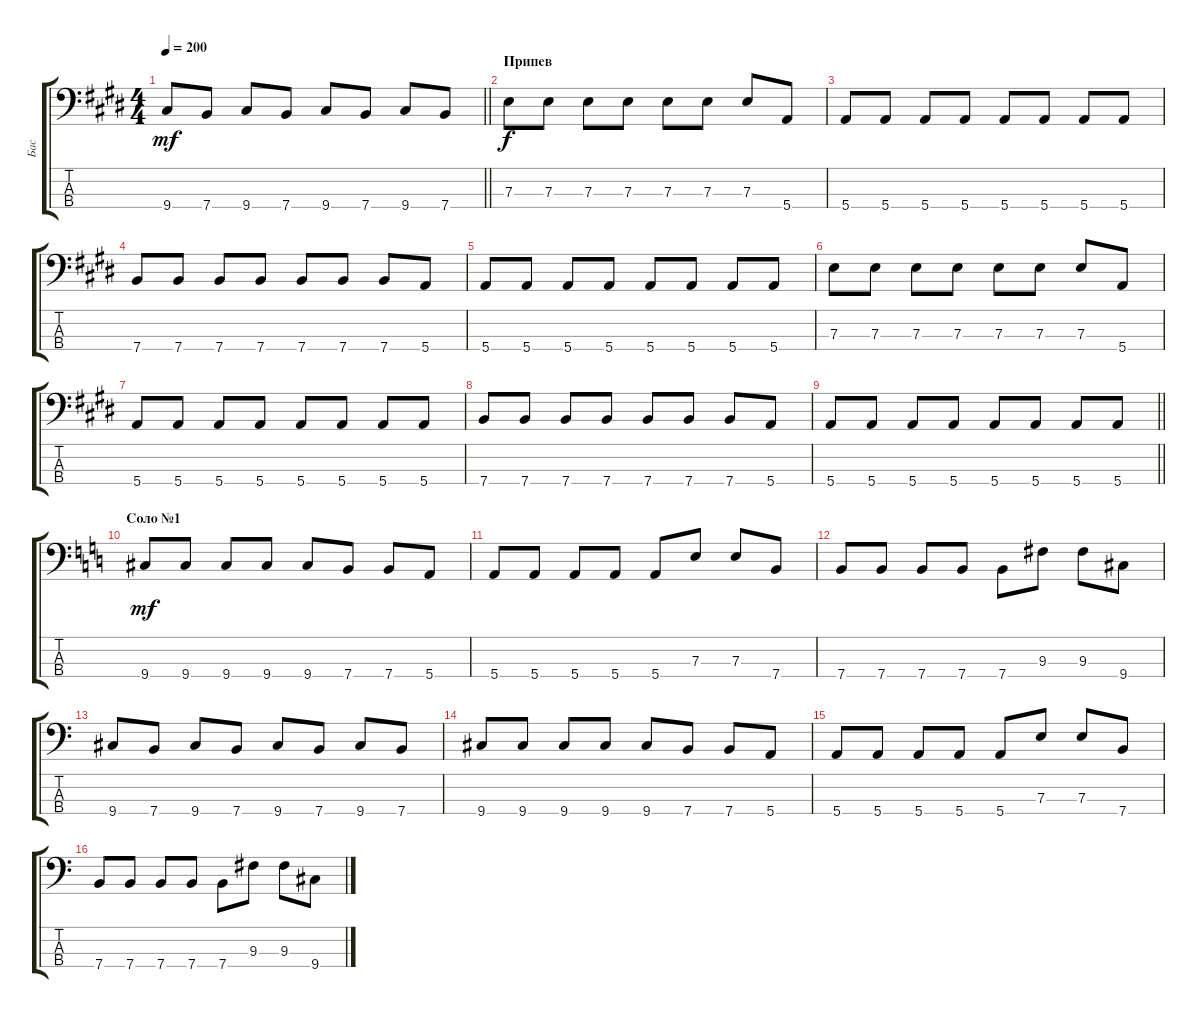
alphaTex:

\track ("Бас" "Бас") {instrument electricbassfinger}
\staff {score tabs}
\tuning (G2 D2 A1 E1) {hide}
\ts (4 4)
\tempo 200
\clef f4
\barLineRight lightlight
\ks c#minor
9.4.8{dy mf} 7.4.8 9.4.8 7.4.8 9.4.8 7.4.8 9.4.8 7.4.8 |
\section ("" "Припев")
7.3.8{dy f} 7.3.8 7.3.8 7.3.8 7.3.8 7.3.8 7.3.8 5.4.8 |
5.4.8 5.4.8 5.4.8 5.4.8 5.4.8 5.4.8 5.4.8 5.4.8 |
7.4.8 7.4.8 7.4.8 7.4.8 7.4.8 7.4.8 7.4.8 5.4.8 |
5.4.8 5.4.8 5.4.8 5.4.8 5.4.8 5.4.8 5.4.8 5.4.8 |
7.3.8 7.3.8 7.3.8 7.3.8 7.3.8 7.3.8 7.3.8 5.4.8 |
5.4.8 5.4.8 5.4.8 5.4.8 5.4.8 5.4.8 5.4.8 5.4.8 |
7.4.8 7.4.8 7.4.8 7.4.8 7.4.8 7.4.8 7.4.8 5.4.8 |
\barLineRight lightlight
5.4.8 5.4.8 5.4.8 5.4.8 5.4.8 5.4.8 5.4.8 5.4.8 |
\section ("" "Соло №1")
\ks c
9.4.8{dy mf} 9.4.8 9.4.8 9.4.8 9.4.8 7.4.8 7.4.8 5.4.8 |
5.4.8 5.4.8 5.4.8 5.4.8 5.4.8 7.3.8 7.3.8 7.4.8 |
7.4.8 7.4.8 7.4.8 7.4.8 7.4.8 9.3.8 9.3.8 9.4.8 |
9.4.8 7.4.8 9.4.8 7.4.8 9.4.8 7.4.8 9.4.8 7.4.8 |
9.4.8 9.4.8 9.4.8 9.4.8 9.4.8 7.4.8 7.4.8 5.4.8 |
5.4.8 5.4.8 5.4.8 5.4.8 5.4.8 7.3.8 7.3.8 7.4.8 |
7.4.8 7.4.8 7.4.8 7.4.8 7.4.8 9.3.8 9.3.8 9.4.8
